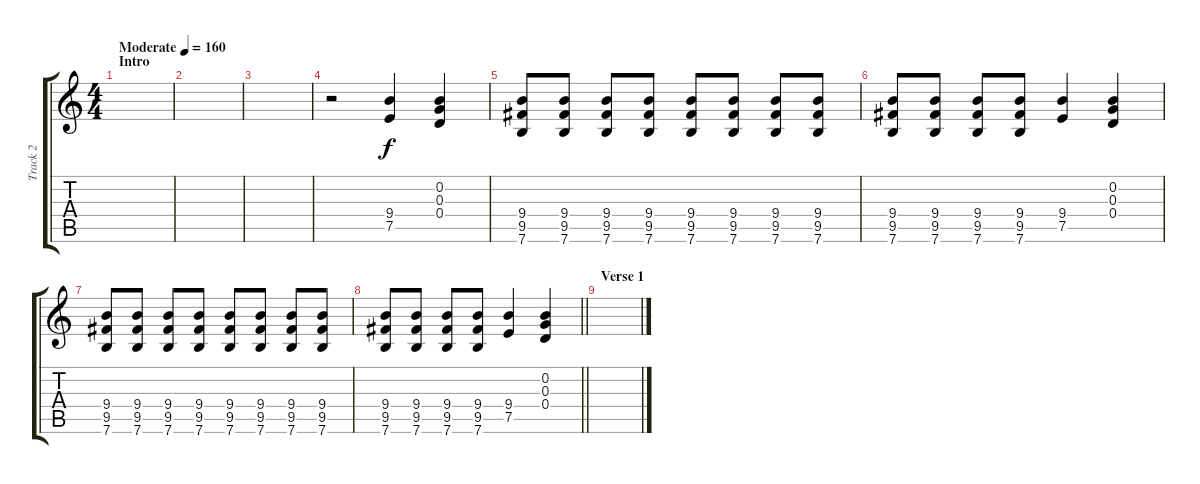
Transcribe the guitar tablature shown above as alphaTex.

\track ("Track 2" "Track 2") {instrument overdrivenguitar}
\staff {score tabs}
\tuning (E4 B3 G3 D3 A2 E2) {hide}
\ts (4 4)
\section ("" "Intro")
\tempo (160 "Moderate")
\clef g2
\ks c
|
|
|
r.2 (9.4 7.5).4 (0.2 0.3 0.4).4 |
(9.4 9.5 7.6).8 (9.4 9.5 7.6).8 (9.4 9.5 7.6).8 (9.4 9.5 7.6).8 (9.4 9.5 7.6).8 (9.4 9.5 7.6).8 (9.4 9.5 7.6).8 (9.4 9.5 7.6).8 |
(9.4 9.5 7.6).8 (9.4 9.5 7.6).8 (9.4 9.5 7.6).8 (9.4 9.5 7.6).8 (9.4 7.5).4 (0.2 0.3 0.4).4 |
(9.4 9.5 7.6).8 (9.4 9.5 7.6).8 (9.4 9.5 7.6).8 (9.4 9.5 7.6).8 (9.4 9.5 7.6).8 (9.4 9.5 7.6).8 (9.4 9.5 7.6).8 (9.4 9.5 7.6).8 |
\barLineRight lightlight
(9.4 9.5 7.6).8 (9.4 9.5 7.6).8 (9.4 9.5 7.6).8 (9.4 9.5 7.6).8 (9.4 7.5).4 (0.2 0.3 0.4).4 |
\section ("" "Verse 1")
